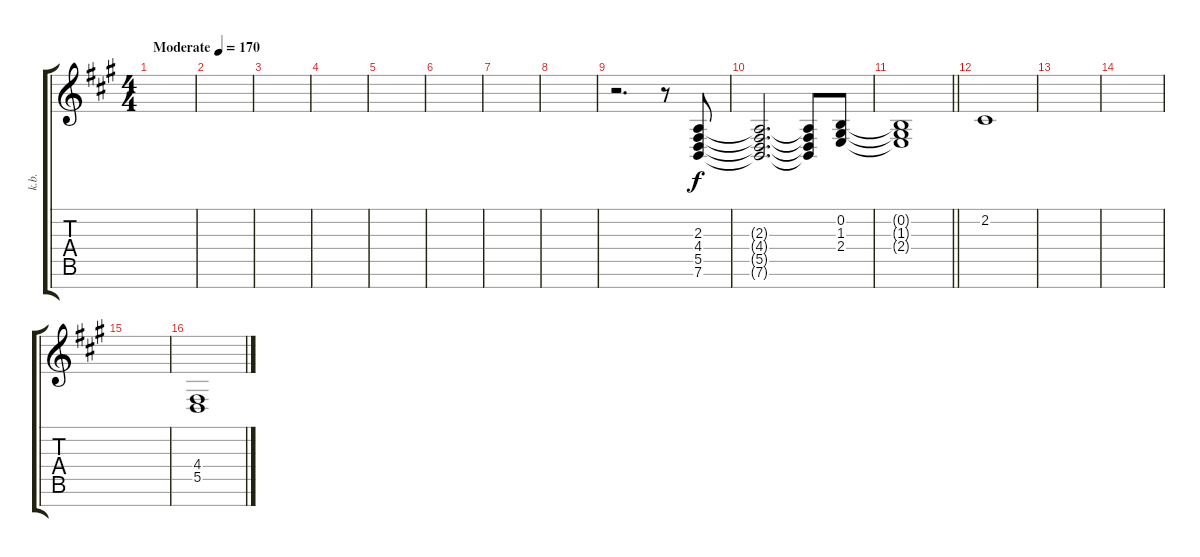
\track ("k.b." "k.b.") {instrument drawbarorgan}
\staff {score tabs}
\tuning (E4 B3 G3 D3 A2 E2 B1) {hide}
\ts (4 4)
\tempo (170 "Moderate")
\clef g2
\ks a
|
|
|
|
|
|
|
|
r.2{d} r.8 (2.3 4.4 5.5 7.6).8 |
(2.3{t} 4.4{t} 5.5{t} 7.6{t}).2{d} (2.3{t} 4.4{t} 5.5{t} 7.6{t}).8 (0.2 1.3 2.4).8 |
\barLineRight lightlight
(0.2{t} 1.3{t} 2.4{t}).1 |
2.2.1 |
|
|
|
(4.4 5.5).1
